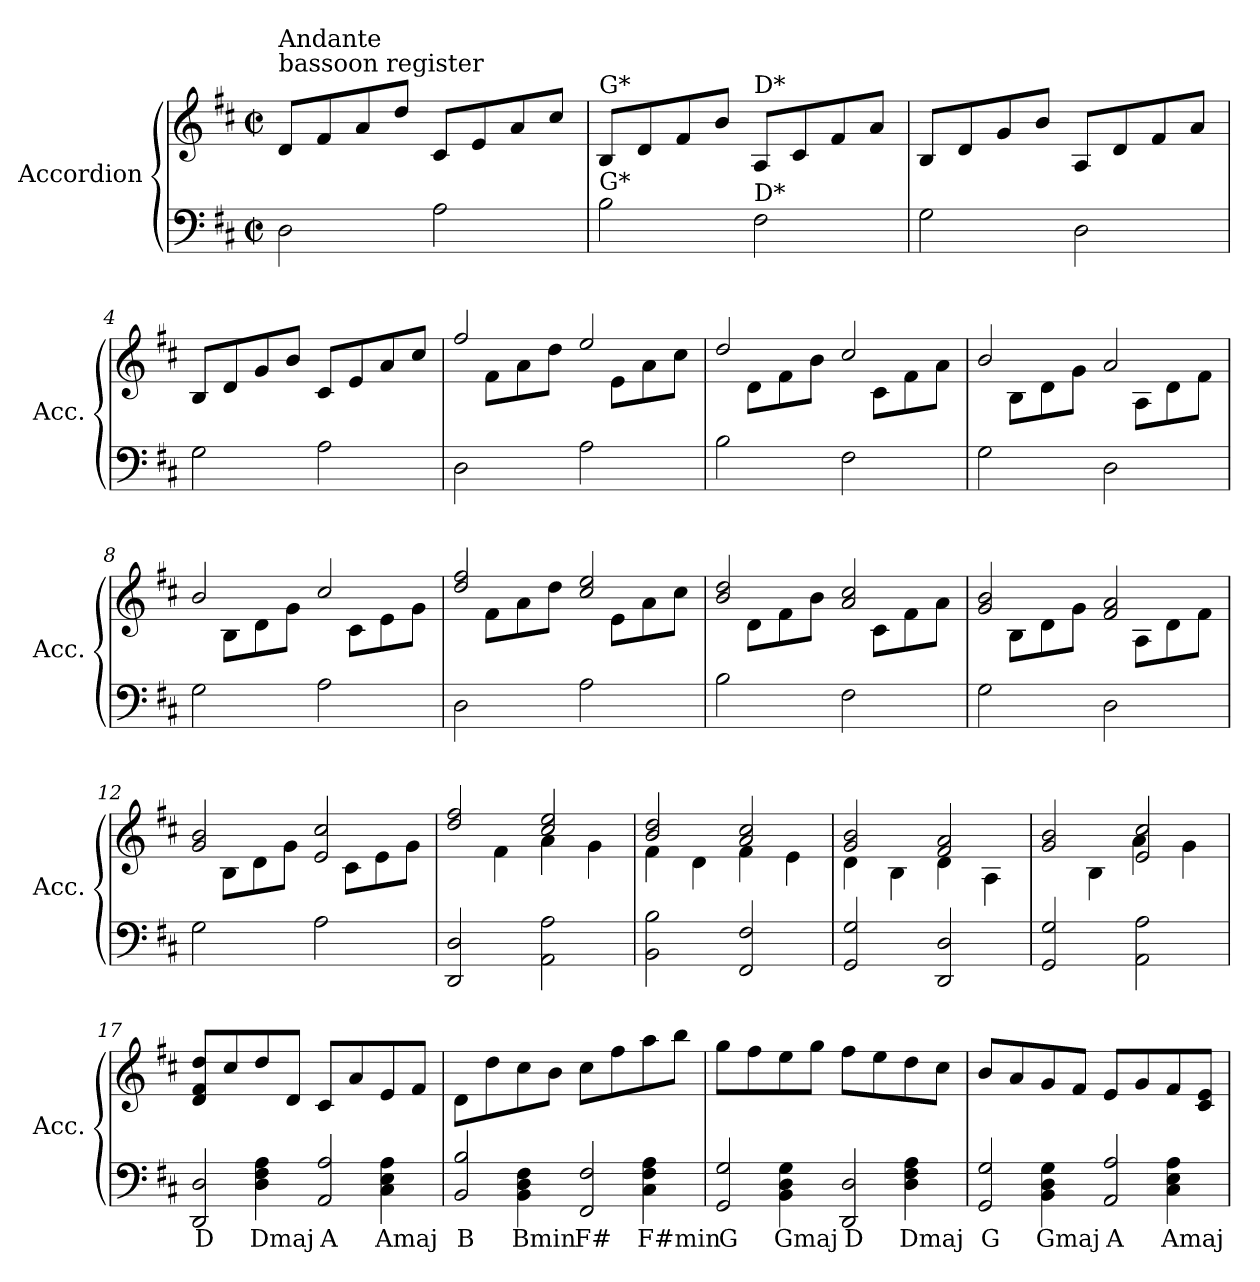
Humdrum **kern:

**kern	**text	**kern
*part1	*part1	*part1
*staff2	*staff2	*staff1
*I"Accordion	*	*
*I'Acc.	*	*
*clefF4	*	*clefG2
*k[f#c#]	*	*k[f#c#]
*D:	*	*D:
*M2/2	*	*M2/2
*met(c|)	*	*met(c|)
=1	=1	=1
!	!	!LO:TX:a:t=bassoon register
!	!	!LO:TX:a:t=Andante
2D\	.	8d/L
.	.	8f#/
.	.	8a/
.	.	8dd/J
2A\	.	8c#/L
.	.	8e/
.	.	8a/
.	.	8cc#/J
=2	=2	=2
!	!	!LO:TX:a:t=G*
!LO:TX:a:t=G*	!	!
2B\	.	8B/L
.	.	8d/
.	.	8f#/
.	.	8b/J
!	!	!LO:TX:a:t=D*
!LO:TX:a:t=D*	!	!
2F#\	.	8A/L
.	.	8c#/
.	.	8f#/
.	.	8a/J
=3	=3	=3
2G\	.	8B/L
.	.	8d/
.	.	8g/
.	.	8b/J
2D\	.	8A/L
.	.	8d/
.	.	8f#/
.	.	8a/J
=4	=4	=4
2G\	.	8B/L
.	.	8d/
.	.	8g/
.	.	8b/J
2A\	.	8c#/L
.	.	8e/
.	.	8a/
.	.	8cc#/J
!!LO:LB:g=z
=5	=5	=5
*	*	*^
2D\	.	2ff#/	8ryy
.	.	.	8f#\L
.	.	.	8a\
.	.	.	8dd\J
2A\	.	2ee/	8ryy
.	.	.	8e\L
.	.	.	8a\
.	.	.	8cc#\J
=6	=6	=6	=6
2B\	.	2dd/	8ryy
.	.	.	8d\L
.	.	.	8f#\
.	.	.	8b\J
2F#\	.	2cc#/	8ryy
.	.	.	8c#\L
.	.	.	8f#\
.	.	.	8a\J
=7	=7	=7	=7
2G\	.	2b/	8ryy
.	.	.	8B\L
.	.	.	8d\
.	.	.	8g\J
2D\	.	2a/	8ryy
.	.	.	8A\L
.	.	.	8d\
.	.	.	8f#\J
=8	=8	=8	=8
2G\	.	2b/	8ryy
.	.	.	8B\L
.	.	.	8d\
.	.	.	8g\J
2A\	.	2cc#/	8ryy
.	.	.	8c#\L
.	.	.	8e\
.	.	.	8g\J
!!LO:LB:g=z	!!
=9	=9	=9	=9
2D\	.	2dd/ 2ff#/	8ryy
.	.	.	8f#\L
.	.	.	8a\
.	.	.	8dd\J
2A\	.	2cc#/ 2ee/	8ryy
.	.	.	8e\L
.	.	.	8a\
.	.	.	8cc#\J
=10	=10	=10	=10
2B\	.	2b/ 2dd/	8ryy
.	.	.	8d\L
.	.	.	8f#\
.	.	.	8b\J
2F#\	.	2a/ 2cc#/	8ryy
.	.	.	8c#\L
.	.	.	8f#\
.	.	.	8a\J
=11	=11	=11	=11
2G\	.	2g/ 2b/	8ryy
.	.	.	8B\L
.	.	.	8d\
.	.	.	8g\J
2D\	.	2f#/ 2a/	8ryy
.	.	.	8A\L
.	.	.	8d\
.	.	.	8f#\J
=12	=12	=12	=12
2G\	.	2g/ 2b/	8ryy
.	.	.	8B\L
.	.	.	8d\
.	.	.	8g\J
2A\	.	2e/ 2cc#/	8ryy
.	.	.	8c#\L
.	.	.	8e\
.	.	.	8g\J
=13	=13	=13	=13
2DD/ 2D/	.	2dd/ 2ff#/	4ryy
.	.	.	4f#\
2AA\ 2A\	.	2cc#/ 2ee/	4a\
.	.	.	4g\
!!LO:LB:g=z	!!
=14	=14	=14	=14
2BB\ 2B\	.	2b/ 2dd/	4f#\
.	.	.	4d\
2FF#/ 2F#/	.	2a/ 2cc#/	4f#\
.	.	.	4e\
=15	=15	=15	=15
2GG/ 2G/	.	2g/ 2b/	4d\
.	.	.	4B\
2DD/ 2D/	.	2f#/ 2a/	4d\
.	.	.	4A\
=16	=16	=16	=16
2GG/ 2G/	.	2g/ 2b/	4ryy
.	.	.	4B\
2AA\ 2A\	.	2e/ 2cc#/	4a
.	.	.	4g\
=17	=17	=17	=17
*^	*	*	*
!	!	!	!LO:TX:a:t=flute & clarinet register	!
!	!	!	!LO:TX:b:t=move RH 8va down	!
*	*	*	*v	*v
2DD/ 2D/	4ryy	D	8d/ 8f#/ 8dd/L
.	.	.	8cc#/
.	4D\ 4F#\ 4A\	Dmaj	8dd/
.	.	.	8d/J
2AA/ 2A/	4ryy	A	8c#/L
.	.	.	8a/
.	4C#\ 4E\ 4A\	Amaj	8e/
.	.	.	8f#/J
=18	=18	=18	=18
2BB/ 2B/	4ryy	B	8d\L
.	.	.	8dd\
.	4BB\ 4D\ 4F#\	Bmin	8cc#\
.	.	.	8b\J
2FF#/ 2F#/	4ryy	F#	8cc#\L
.	.	.	8ff#\
.	4C#\ 4F#\ 4A\	F#min	8aa\
.	.	.	8bb\J
!!LO:LB:g=z
=19	=19	=19	=19
2GG/ 2G/	4ryy	G	8gg\L
.	.	.	8ff#\
.	4BB\ 4D\ 4G\	Gmaj	8ee\
.	.	.	8gg\J
2DD/ 2D/	4ryy	D	8ff#\L
.	.	.	8ee\
.	4D\ 4F#\ 4A\	Dmaj	8dd\
.	.	.	8cc#\J
=20	=20	=20	=20
2GG/ 2G/	4ryy	G	8b/L
.	.	.	8a/
.	4BB\ 4D\ 4G\	Gmaj	8g/
.	.	.	8f#/J
2AA/ 2A/	4ryy	A	8e/L
.	.	.	8g/
.	4C#\ 4E\ 4A\	Amaj	8f#/
.	.	.	8c#/ 8e/J
*v	*v	*	*
=	=	=
*-	*-	*-
